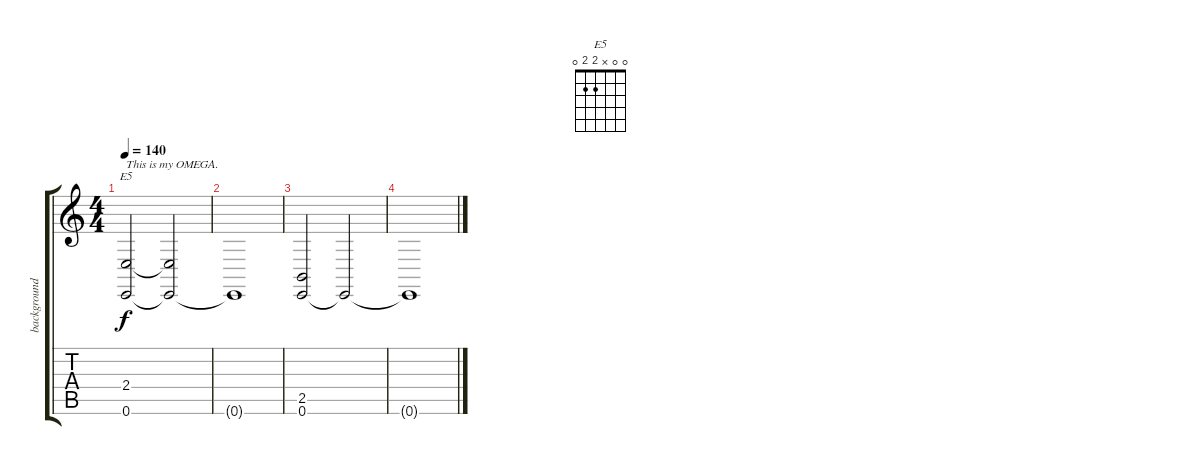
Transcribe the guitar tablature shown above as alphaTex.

\track ("background" "background") {instrument tubularbells}
\staff {score tabs}
\tuning (E4 B3 G3 D3 A2 E2) {hide}
\chord ("E5" 0 0 x 2 2 0)
\ts (4 4)
\tempo 140
\clef g2
\ks c
(2.4 0.6).2{ch "E5" txt "This is my OMEGA." dy f} (2.4{t} 0.6{t}).2 |
0.6{t}.1 |
(2.5 0.6).2 0.6{t}.2 |
0.6{t}.1
